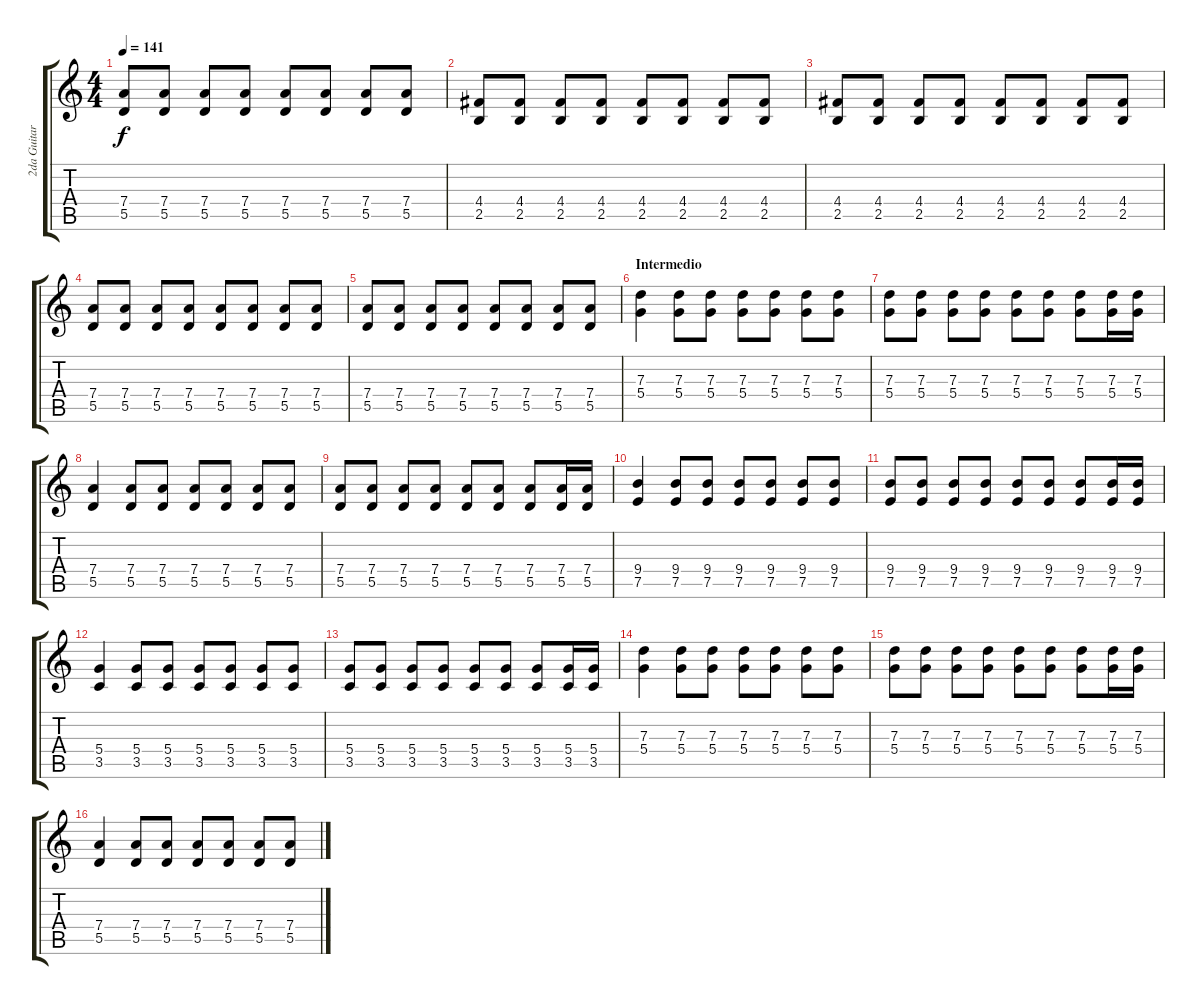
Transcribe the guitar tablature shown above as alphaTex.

\track ("2da Guitarra" "2da Guitar") {instrument distortionguitar}
\staff {score tabs}
\tuning (E4 B3 G3 D3 A2 E2) {hide}
\ts (4 4)
\tempo 141
\clef g2
\ks c
(7.4 5.5).8{dy f} (7.4 5.5).8 (7.4 5.5).8 (7.4 5.5).8 (7.4 5.5).8 (7.4 5.5).8 (7.4 5.5).8 (7.4 5.5).8 |
(4.4 2.5).8 (4.4 2.5).8 (4.4 2.5).8 (4.4 2.5).8 (4.4 2.5).8 (4.4 2.5).8 (4.4 2.5).8 (4.4 2.5).8 |
(4.4 2.5).8 (4.4 2.5).8 (4.4 2.5).8 (4.4 2.5).8 (4.4 2.5).8 (4.4 2.5).8 (4.4 2.5).8 (4.4 2.5).8 |
(7.4 5.5).8 (7.4 5.5).8 (7.4 5.5).8 (7.4 5.5).8 (7.4 5.5).8 (7.4 5.5).8 (7.4 5.5).8 (7.4 5.5).8 |
(7.4 5.5).8 (7.4 5.5).8 (7.4 5.5).8 (7.4 5.5).8 (7.4 5.5).8 (7.4 5.5).8 (7.4 5.5).8 (7.4 5.5).8 |
\section ("" "Intermedio")
(7.3 5.4).4 (7.3 5.4).8 (7.3 5.4).8 (7.3 5.4).8 (7.3 5.4).8 (7.3 5.4).8 (7.3 5.4).8 |
(7.3 5.4).8 (7.3 5.4).8 (7.3 5.4).8 (7.3 5.4).8 (7.3 5.4).8 (7.3 5.4).8 (7.3 5.4).8 (7.3 5.4).16 (7.3 5.4).16 |
(7.4 5.5).4 (7.4 5.5).8 (7.4 5.5).8 (7.4 5.5).8 (7.4 5.5).8 (7.4 5.5).8 (7.4 5.5).8 |
(7.4 5.5).8 (7.4 5.5).8 (7.4 5.5).8 (7.4 5.5).8 (7.4 5.5).8 (7.4 5.5).8 (7.4 5.5).8 (7.4 5.5).16 (7.4 5.5).16 |
(9.4 7.5).4 (9.4 7.5).8 (9.4 7.5).8 (9.4 7.5).8 (9.4 7.5).8 (9.4 7.5).8 (9.4 7.5).8 |
(9.4 7.5).8 (9.4 7.5).8 (9.4 7.5).8 (9.4 7.5).8 (9.4 7.5).8 (9.4 7.5).8 (9.4 7.5).8 (9.4 7.5).16 (9.4 7.5).16 |
(5.4 3.5).4 (5.4 3.5).8 (5.4 3.5).8 (5.4 3.5).8 (5.4 3.5).8 (5.4 3.5).8 (5.4 3.5).8 |
(5.4 3.5).8 (5.4 3.5).8 (5.4 3.5).8 (5.4 3.5).8 (5.4 3.5).8 (5.4 3.5).8 (5.4 3.5).8 (5.4 3.5).16 (5.4 3.5).16 |
(7.3 5.4).4 (7.3 5.4).8 (7.3 5.4).8 (7.3 5.4).8 (7.3 5.4).8 (7.3 5.4).8 (7.3 5.4).8 |
(7.3 5.4).8 (7.3 5.4).8 (7.3 5.4).8 (7.3 5.4).8 (7.3 5.4).8 (7.3 5.4).8 (7.3 5.4).8 (7.3 5.4).16 (7.3 5.4).16 |
(7.4 5.5).4 (7.4 5.5).8 (7.4 5.5).8 (7.4 5.5).8 (7.4 5.5).8 (7.4 5.5).8 (7.4 5.5).8
